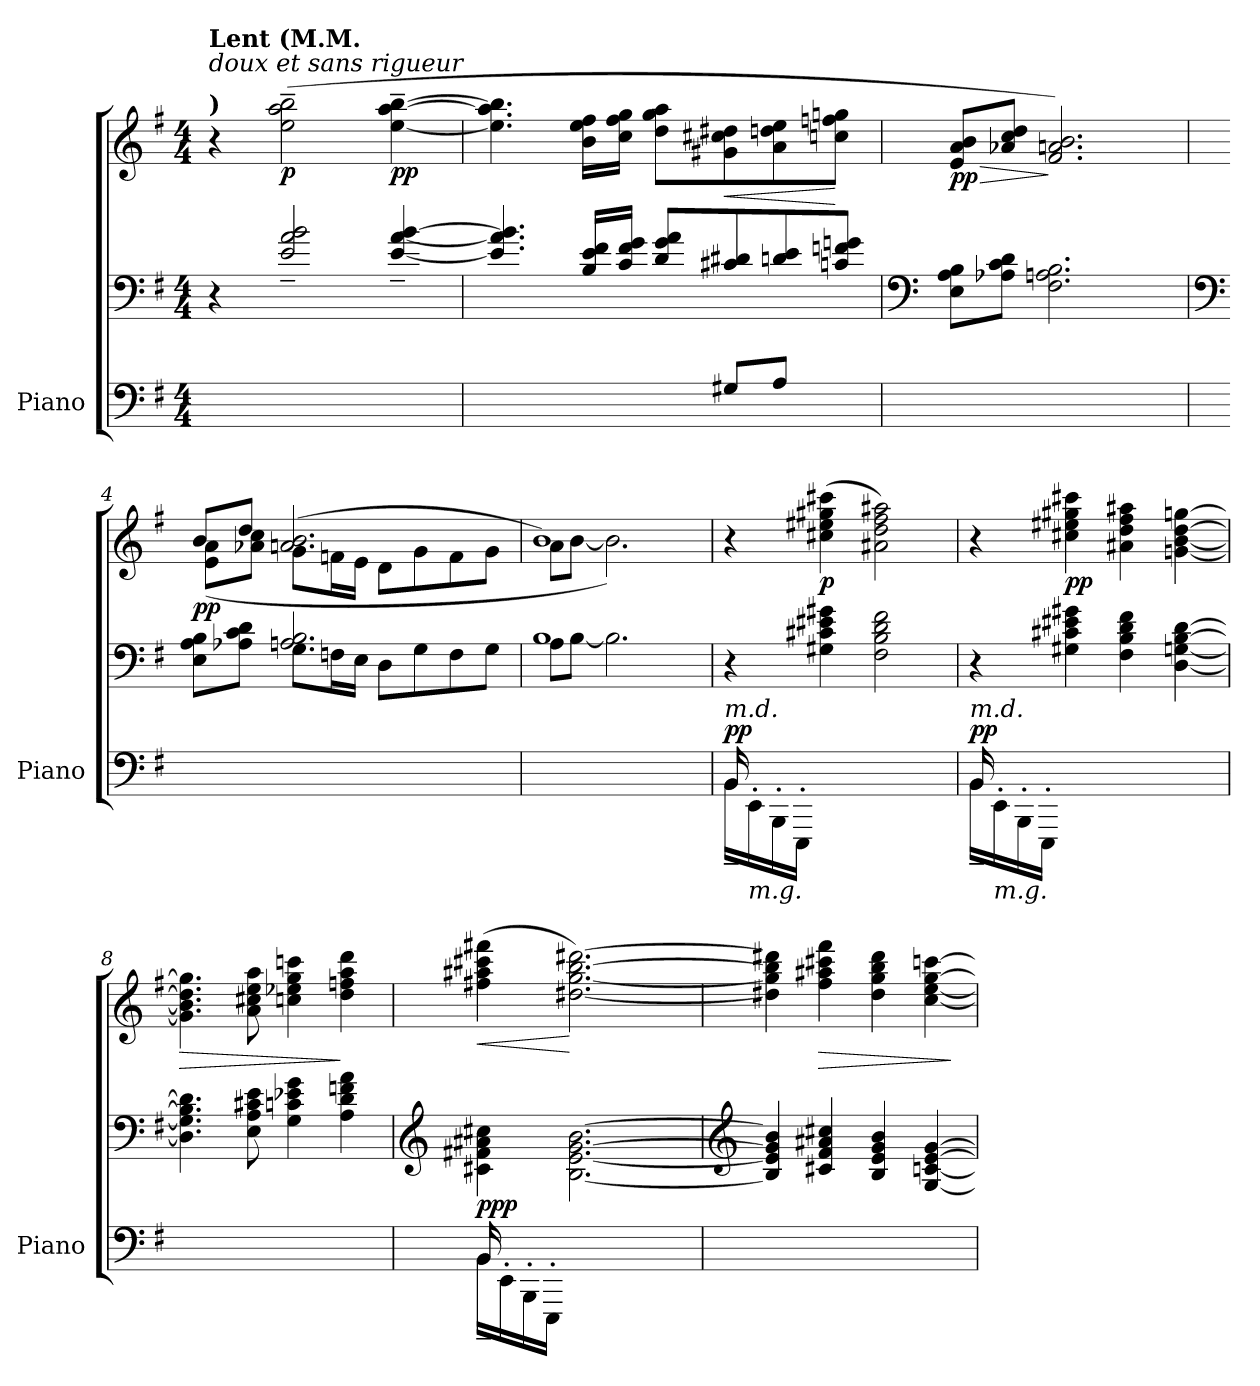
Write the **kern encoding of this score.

**kern	**kern	**kern	**dynam
*part1	*part1	*part1	*part1
*staff3	*staff2	*staff1	*staff1/2/3
*I"Piano	*	*	*
*I'Piano	*	*	*
*clefF4	*clefF4	*clefG2	*
*k[f#]	*k[f#]	*k[f#]	*
*M4/4	*M4/4	*M4/4	*
*MM66	*MM66	*MM66	*
=1	=1	=1	=1
!	!	!LO:TX:a:i:t=doux et sans rigueur	!
!	!	!LO:TX:a:B:t=Lent (M.M.	!
!	!	!LO:TX:a:B:t=)	!
1ryy	4r	4r	.
!	!	!	!LO:DY:b
.	2e/~ 2a/~ 2b/~	(>2ee\~ 2aa\~ 2bb\~	p
!	!	!	!LO:DY:b
.	[4e/~ [4a/~ [4b/~	[4ee\~ [4aa\~ [4bb\~	pp
=2	=2	=2	=2
2ryy	4.e/] 4.a/] 4.b/]	4.ee\] 4.aa\] 4.bb\]	.
.	16B/ 16e/ 16f#/LL	16b\ 16ee\ 16ff#\LL	.
.	16c/ 16f#/ 16g/JJ	16cc\ 16ff#\ 16gg\JJ	.
8ryy	8d/ 8g/ 8a/L	8dd\ 8gg\ 8aa\L	.
!	!	!	!LO:HP:b
8G#X/L	8c#X/ 8d#X/	8g#X\ 8cc#X\ 8dd#X\	<
8A/J	8dn/ 8e/	8a\ 8ddn\ 8ee\	.
8ryy	8cn/ 8fn/ 8gn/J	8ccn\ 8ffn\ 8ggn\J	[
=3	=3	=3	=3
*	*clefF4	*	*
!	!	!	!LO:HP:b
!	!	!	!LO:DY:n=1:b
1ryy	8E\ 8A\ 8B\L	8e/ 8a/ 8b/L	> pp
.	8A-X\ 8c\ 8d\J	8a-X/ 8cc/ 8dd/J	.
.	2.F#\ 2.An\ 2.B\	2.f#/ 2.an/ 2.b/)	]
!!LO:LB:g=z
=4	=4	=4	=4
*	*clefF4	*	*
*	*^	*^	*
!	!	!	!	!	!LO:DY:b
1ryy	8E\ 8A\ 8B\L	4ryy	8b/L	(<8e\ 8a\L	pp
.	8A-X\ 8c\ 8d\J	.	8dd/J	8a-X\ 8cc\J	.
.	2.An/ 2.B/	8G\L	(>2.an/ 2.b/	8g\L	.
.	.	16Fn\L	.	16fn\L	.
.	.	16E\JJ	.	16e\JJ	.
.	.	8D\L	.	8d\L	.
.	.	8G\	.	8g\	.
.	.	8F\	.	8f\	.
.	.	8G\J	.	8g\J	.
=5	=5	=5	=5	=5	=5
1ryy	1B	8A\L	1b)	8a\L	.
.	.	[8B\J	.	[8b\J	.
.	.	2.B\]	.	2.b\])	.
=6	=6	=6	=6	=6	=6
*^	*	*	*	*	*
!LO:TX:a:i:t=m.d.	!	!	!	!	!	!
!	!	!	!	!	!	!LO:DY:a=3
*	*	*v	*v	*	*	*
*	*	*	*v	*v	*
(>16BB/	16BB~\LL	4r	4r	pp
!LO:TX:b:i:t=m.g.	!	!	!	!
16rAAAyy	16EE'\	.	.	.
8rGGGGyy	16BBB'\	.	.	.
.	16EEE'\JJ	.	.	.
!	!	!	!	!LO:DY:b
4ryy	4ryy	4G#X\ 4c#X\ 4e#X\ 4g#X\	(>4cc#X\ 4ee#X\ 4gg#X\ 4ccc#X\	p
2ryy	2ryy	2F#\ 2B\ 2d\ 2f#\	2a#X\ 2dd\ 2ff#\ 2aa#X\)	.
!!LO:LB:g=z
=7	=7	=7	=7	=7
!LO:TX:a:i:t=m.d.	!	!	!	!
!	!	!	!	!LO:DY:a=3
16BB/	16BB~\LL	4r	4r	pp
!LO:TX:b:i:t=m.g.	!	!	!	!
16rAAAyy	16EE'\	.	.	.
8rBBBByy	16BBB'\	.	.	.
.	16EEE'\JJ	.	.	.
!	!	!	!	!LO:DY:b
4ryy	4ryy	4G#X\ 4c#X\ 4e#X\ 4g#X\	4cc#X\ 4ee#X\ 4gg#X\ 4ccc#X\	pp
2ryy	2ryy	4F#\ 4B\ 4d\ 4f#\	4a#X\ 4dd\ 4ff#\ 4aa#X\	.
.	.	[4D\ [4Gn\ [4B\ [4d\	[4gn\ [4b\ [4dd\ [4ggn\	.
*v	*v	*	*	*
=8	=8	=8	=8
!	!	!	!LO:HP:b
1ryy	4.D\] 4.G\] 4.B\] 4.d\]	4.g\] 4.b\] 4.dd\] 4.gg\]	>
.	8E\ 8A\ 8c#X\ 8e\	8a\ 8cc#X\ 8ee\ 8aa\	.
.	4G\ 4cn\ 4e-X\ 4g\	4ccn\ 4ee-X\ 4gg\ 4cccn\	.
.	4A\ 4d\ 4fn\ 4a\	4dd\ 4ffn\ 4aa\ 4ddd\)	]
=9	=9	=9	=9
*	*clefG2	*	*
*^	*	*	*
!	!	!	!	!LO:HP:b
!	!	!	!	!LO:DY:n=1:a=3
!	!	!	!	!LO:DY:n=2:b
16BB/	16BB~\LL	4c#X\ 4f#X\ 4a#X\ 4cc#X\	(>4ff#X\ 4aa#X\ 4ccc#X\ 4fff#X\	< pp p
16rAAAyy	16EE'\	.	.	.
8rBBBByy	16BBB'\	.	.	.
.	16EEE'\JJ	.	.	.
4ryy	4ryy	[2.B\ [2.e\ [2.g\ [2.b\	[2.dd#X\ [2.gg\ [2.bb\ [2.ddd#X\)	[
2ryy	2ryy	.	.	.
*v	*v	*	*	*
!!LO:PB:g=z
=10	=10	=10	=10
*	*clefG2	*	*
1ryy	4B/] 4e/] 4g/] 4b/]	4dd#X\] 4gg\] 4bb\] 4ddd#X\]	.
!	!	!	!LO:HP:b
.	4c#X/ 4f#/ 4a#X/ 4cc#X/	4ff#\ 4aa#X\ 4ccc#X\ 4fff#\	>
.	4B/ 4e/ 4g/ 4b/	4dd#\ 4gg\ 4bb\ 4ddd#\	.
.	[4G/ [4cn/ [4e/ [4g/	[4cc\ [4ee\ [4gg\ [4cccn\	.
.	.	.	]
=	=	=	=
*-	*-	*-	*-
